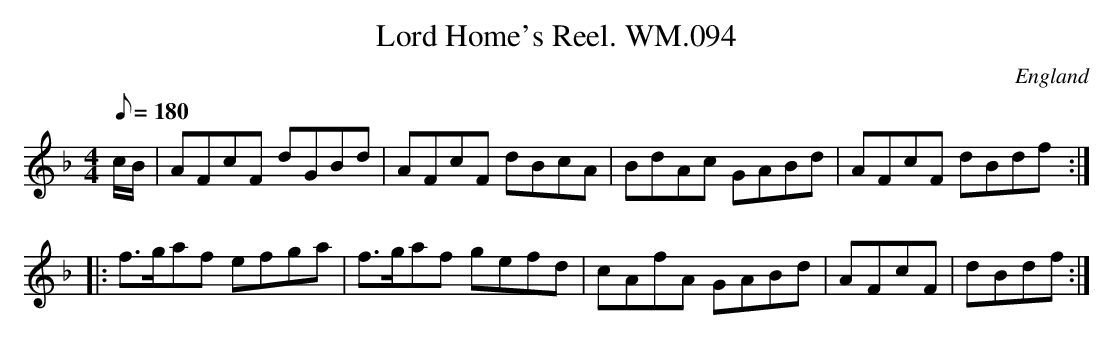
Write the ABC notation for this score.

X:1
T:Lord Home's Reel. WM.094
M:4/4
L:1/8
Q:180
O:England
K:FMaj
c/B/|AFcF dGBd|AFcF dBcA|BdAc GABd|AFcF dBdf:|!
|:f>gaf efga|f>gaf gefd|cAfA GABd|AFcF|dBdf:|]
